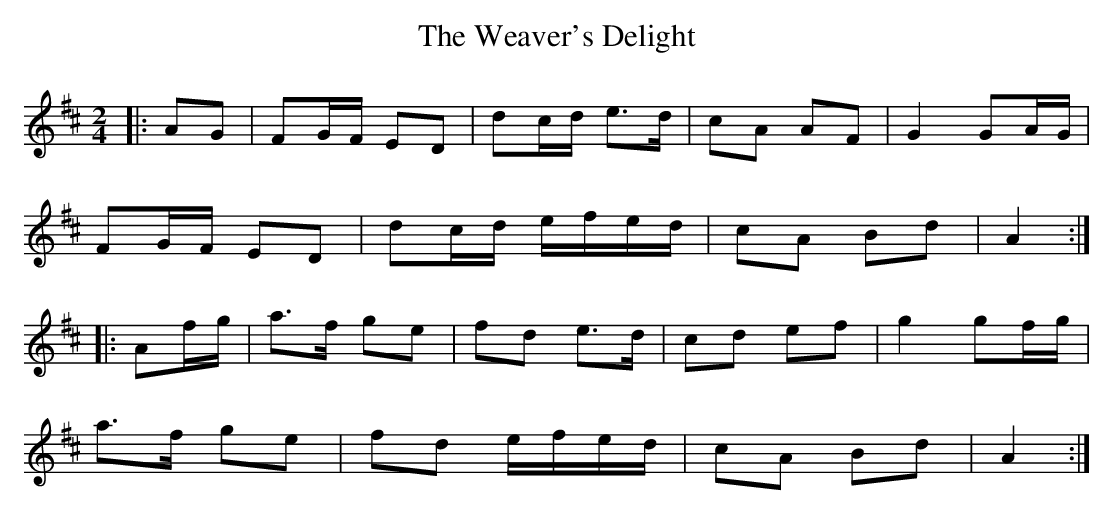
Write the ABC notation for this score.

X:1
T: The Weaver's Delight
M: 2/4
L: 1/8
K: Dmaj
|:AG|FG/F/ ED|dc/d/ e>d|cA AF|G2 GA/G/|
FG/F/ ED|dc/d/ e/f/e/d/|cA Bd| A2:|
|:Af/g/|a>f ge|fd e>d|cd ef|g2 gf/g/|
a>f ge|fd e/f/e/d/|cA Bd| A2 :|
